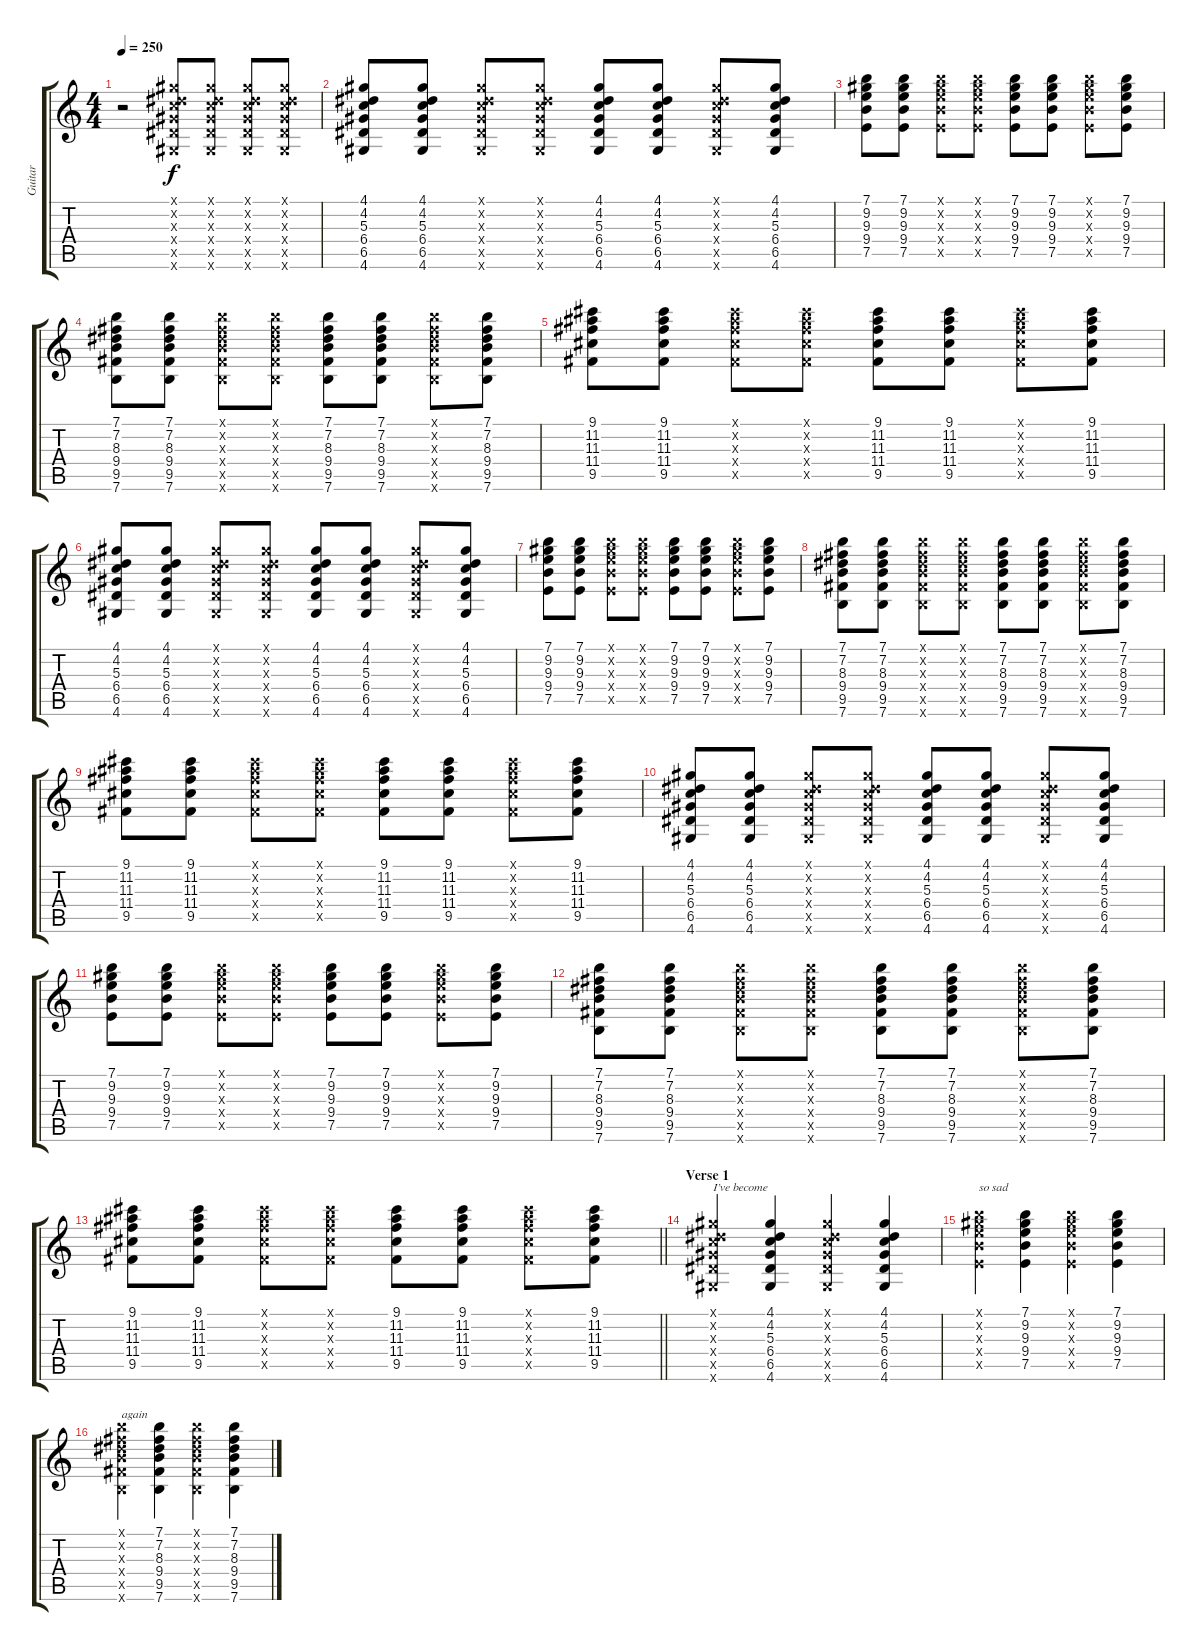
\track ("Guitar" "Guitar") {instrument electricguitarclean}
\staff {score tabs}
\tuning (E4 B3 G3 D3 A2 E2) {hide}
\ts (4 4)
\tempo 250
\clef g2
\ks c
r.2{dy f instrument electricguitarclean} (4.1{x} 4.2{x} 5.3{x} 6.4{x} 6.5{x} 4.6{x}).8 (4.1{x} 4.2{x} 5.3{x} 6.4{x} 6.5{x} 4.6{x}).8 (4.1{x} 4.2{x} 5.3{x} 6.4{x} 6.5{x} 4.6{x}).8 (4.1{x} 4.2{x} 5.3{x} 6.4{x} 6.5{x} 4.6{x}).8 |
(4.1 4.2 5.3 6.4 6.5 4.6).8 (4.1 4.2 5.3 6.4 6.5 4.6).8 (4.1{x} 4.2{x} 5.3{x} 6.4{x} 6.5{x} 4.6{x}).8 (4.1{x} 4.2{x} 5.3{x} 6.4{x} 6.5{x} 4.6{x}).8 (4.1 4.2 5.3 6.4 6.5 4.6).8 (4.1 4.2 5.3 6.4 6.5 4.6).8 (4.1{x} 4.2{x} 5.3{x} 6.4{x} 6.5{x} 4.6{x}).8 (4.1 4.2 5.3 6.4 6.5 4.6).8 |
(7.1 9.2 9.3 9.4 7.5).8 (7.1 9.2 9.3 9.4 7.5).8 (7.1{x} 9.2{x} 9.3{x} 9.4{x} 7.5{x}).8 (7.1{x} 9.2{x} 9.3{x} 9.4{x} 7.5{x}).8 (7.1 9.2 9.3 9.4 7.5).8 (7.1 9.2 9.3 9.4 7.5).8 (7.1{x} 9.2{x} 9.3{x} 9.4{x} 7.5{x}).8 (7.1 9.2 9.3 9.4 7.5).8 |
(7.1 7.2 8.3 9.4 9.5 7.6).8 (7.1 7.2 8.3 9.4 9.5 7.6).8 (7.1{x} 7.2{x} 8.3{x} 9.4{x} 9.5{x} 7.6{x}).8 (7.1{x} 7.2{x} 8.3{x} 9.4{x} 9.5{x} 7.6{x}).8 (7.1 7.2 8.3 9.4 9.5 7.6).8 (7.1 7.2 8.3 9.4 9.5 7.6).8 (7.1{x} 7.2{x} 8.3{x} 9.4{x} 9.5{x} 7.6{x}).8 (7.1 7.2 8.3 9.4 9.5 7.6).8 |
(9.1 11.2 11.3 11.4 9.5).8 (9.1 11.2 11.3 11.4 9.5).8 (9.1{x} 11.2{x} 11.3{x} 11.4{x} 9.5{x}).8 (9.1{x} 11.2{x} 11.3{x} 11.4{x} 9.5{x}).8 (9.1 11.2 11.3 11.4 9.5).8 (9.1 11.2 11.3 11.4 9.5).8 (9.1{x} 11.2{x} 11.3{x} 11.4{x} 9.5{x}).8 (9.1 11.2 11.3 11.4 9.5).8 |
(4.1 4.2 5.3 6.4 6.5 4.6).8 (4.1 4.2 5.3 6.4 6.5 4.6).8 (4.1{x} 4.2{x} 5.3{x} 6.4{x} 6.5{x} 4.6{x}).8 (4.1{x} 4.2{x} 5.3{x} 6.4{x} 6.5{x} 4.6{x}).8 (4.1 4.2 5.3 6.4 6.5 4.6).8 (4.1 4.2 5.3 6.4 6.5 4.6).8 (4.1{x} 4.2{x} 5.3{x} 6.4{x} 6.5{x} 4.6{x}).8 (4.1 4.2 5.3 6.4 6.5 4.6).8 |
(7.1 9.2 9.3 9.4 7.5).8 (7.1 9.2 9.3 9.4 7.5).8 (7.1{x} 9.2{x} 9.3{x} 9.4{x} 7.5{x}).8 (7.1{x} 9.2{x} 9.3{x} 9.4{x} 7.5{x}).8 (7.1 9.2 9.3 9.4 7.5).8 (7.1 9.2 9.3 9.4 7.5).8 (7.1{x} 9.2{x} 9.3{x} 9.4{x} 7.5{x}).8 (7.1 9.2 9.3 9.4 7.5).8 |
(7.1 7.2 8.3 9.4 9.5 7.6).8 (7.1 7.2 8.3 9.4 9.5 7.6).8 (7.1{x} 7.2{x} 8.3{x} 9.4{x} 9.5{x} 7.6{x}).8 (7.1{x} 7.2{x} 8.3{x} 9.4{x} 9.5{x} 7.6{x}).8 (7.1 7.2 8.3 9.4 9.5 7.6).8 (7.1 7.2 8.3 9.4 9.5 7.6).8 (7.1{x} 7.2{x} 8.3{x} 9.4{x} 9.5{x} 7.6{x}).8 (7.1 7.2 8.3 9.4 9.5 7.6).8 |
(9.1 11.2 11.3 11.4 9.5).8 (9.1 11.2 11.3 11.4 9.5).8 (9.1{x} 11.2{x} 11.3{x} 11.4{x} 9.5{x}).8 (9.1{x} 11.2{x} 11.3{x} 11.4{x} 9.5{x}).8 (9.1 11.2 11.3 11.4 9.5).8 (9.1 11.2 11.3 11.4 9.5).8 (9.1{x} 11.2{x} 11.3{x} 11.4{x} 9.5{x}).8 (9.1 11.2 11.3 11.4 9.5).8 |
(4.1 4.2 5.3 6.4 6.5 4.6).8 (4.1 4.2 5.3 6.4 6.5 4.6).8 (4.1{x} 4.2{x} 5.3{x} 6.4{x} 6.5{x} 4.6{x}).8 (4.1{x} 4.2{x} 5.3{x} 6.4{x} 6.5{x} 4.6{x}).8 (4.1 4.2 5.3 6.4 6.5 4.6).8 (4.1 4.2 5.3 6.4 6.5 4.6).8 (4.1{x} 4.2{x} 5.3{x} 6.4{x} 6.5{x} 4.6{x}).8 (4.1 4.2 5.3 6.4 6.5 4.6).8 |
(7.1 9.2 9.3 9.4 7.5).8 (7.1 9.2 9.3 9.4 7.5).8 (7.1{x} 9.2{x} 9.3{x} 9.4{x} 7.5{x}).8 (7.1{x} 9.2{x} 9.3{x} 9.4{x} 7.5{x}).8 (7.1 9.2 9.3 9.4 7.5).8 (7.1 9.2 9.3 9.4 7.5).8 (7.1{x} 9.2{x} 9.3{x} 9.4{x} 7.5{x}).8 (7.1 9.2 9.3 9.4 7.5).8 |
(7.1 7.2 8.3 9.4 9.5 7.6).8 (7.1 7.2 8.3 9.4 9.5 7.6).8 (7.1{x} 7.2{x} 8.3{x} 9.4{x} 9.5{x} 7.6{x}).8 (7.1{x} 7.2{x} 8.3{x} 9.4{x} 9.5{x} 7.6{x}).8 (7.1 7.2 8.3 9.4 9.5 7.6).8 (7.1 7.2 8.3 9.4 9.5 7.6).8 (7.1{x} 7.2{x} 8.3{x} 9.4{x} 9.5{x} 7.6{x}).8 (7.1 7.2 8.3 9.4 9.5 7.6).8 |
\barLineRight lightlight
(9.1 11.2 11.3 11.4 9.5).8 (9.1 11.2 11.3 11.4 9.5).8 (9.1{x} 11.2{x} 11.3{x} 11.4{x} 9.5{x}).8 (9.1{x} 11.2{x} 11.3{x} 11.4{x} 9.5{x}).8 (9.1 11.2 11.3 11.4 9.5).8 (9.1 11.2 11.3 11.4 9.5).8 (9.1{x} 11.2{x} 11.3{x} 11.4{x} 9.5{x}).8 (9.1 11.2 11.3 11.4 9.5).8 |
\section ("" "Verse 1")
(4.1{x} 4.2{x} 5.3{x} 6.4{x} 6.5{x} 4.6{x}).4{txt "I’ve become "} (4.1 4.2 5.3 6.4 6.5 4.6).4 (4.1{x} 4.2{x} 5.3{x} 6.4{x} 6.5{x} 4.6{x}).4 (4.1 4.2 5.3 6.4 6.5 4.6).4 |
(7.1{x} 9.2{x} 9.3{x} 9.4{x} 7.5{x}).4{txt "so sad "} (7.1 9.2 9.3 9.4 7.5).4 (7.1{x} 9.2{x} 9.3{x} 9.4{x} 7.5{x}).4 (7.1 9.2 9.3 9.4 7.5).4 |
(7.1{x} 7.2{x} 8.3{x} 9.4{x} 9.5{x} 7.6{x}).4{txt "again"} (7.1 7.2 8.3 9.4 9.5 7.6).4 (7.1{x} 7.2{x} 8.3{x} 9.4{x} 9.5{x} 7.6{x}).4 (7.1 7.2 8.3 9.4 9.5 7.6).4
